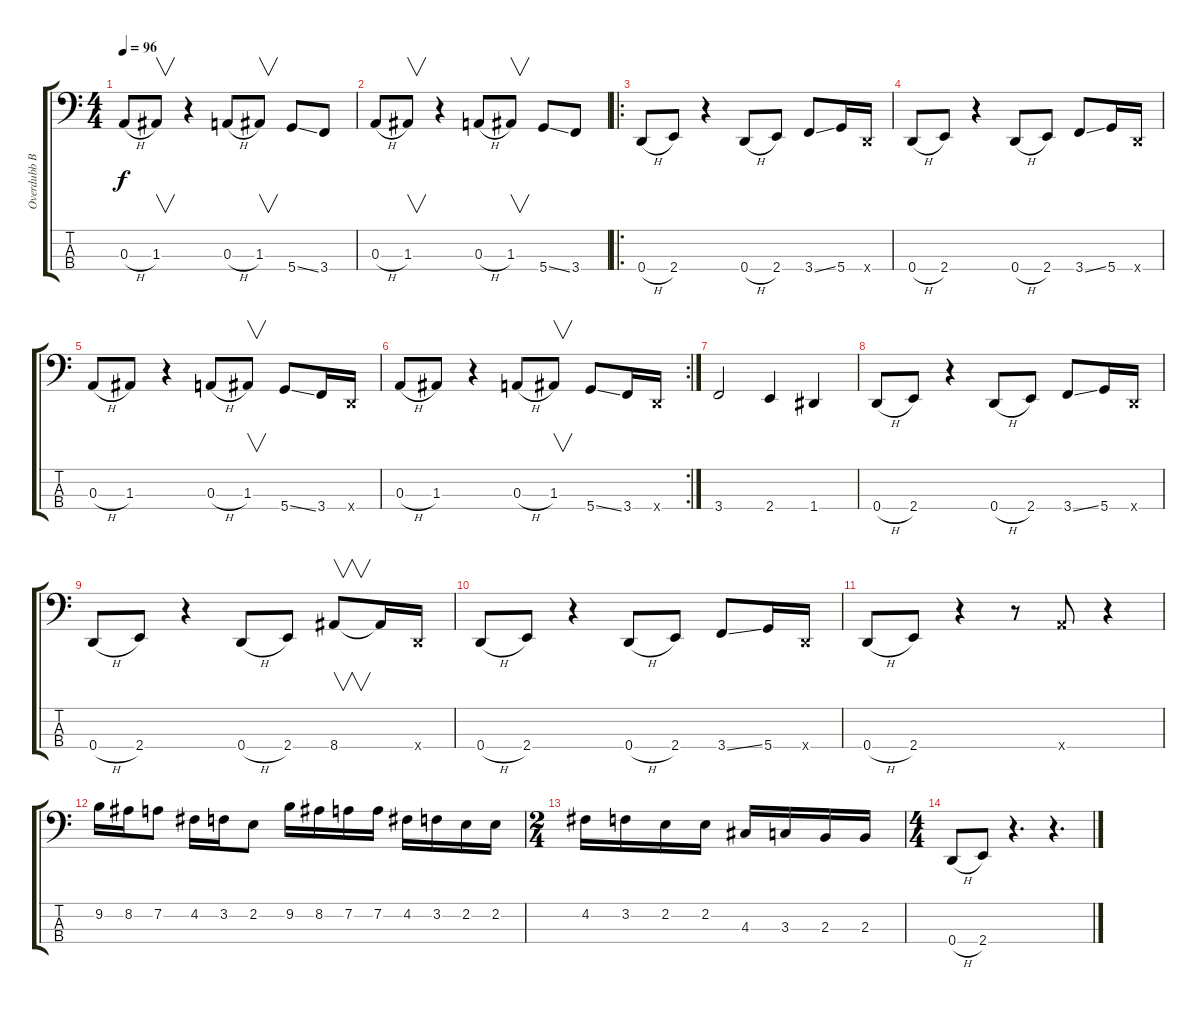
\track ("Overdubb Bass" "Overdubb B") {instrument electricbassfinger}
\staff {score tabs}
\tuning (G2 D2 A1 D1) {hide}
\ts (4 4)
\tempo 96
\clef f4
\ks c
0.3{h}.8{dy f} 1.3.8{v} r.4 0.3{h}.8 1.3.8{v} 5.4{ss}.8 3.4.8 |
0.3{h}.8 1.3.8{v} r.4 0.3{h}.8 1.3.8{v} 5.4{ss}.8 3.4.8 |
\ro
0.4{h}.8 2.4.8 r.4 0.4{h}.8 2.4.8 3.4{ss}.8 5.4.16 0.4{x}.16 |
0.4{h}.8 2.4.8 r.4 0.4{h}.8 2.4.8 3.4{ss}.8 5.4.16 0.4{x}.16 |
0.3{h}.8 1.3.8 r.4 0.3{h}.8 1.3.8{v} 5.4{ss}.8 3.4.16 0.4{x}.16 |
\rc 2
0.3{h}.8 1.3.8 r.4 0.3{h}.8 1.3.8{v} 5.4{ss}.8 3.4.16 0.4{x}.16 |
3.4.2 2.4.4 1.4.4 |
0.4{h}.8 2.4.8 r.4 0.4{h}.8 2.4.8 3.4{ss}.8 5.4.16 0.4{x}.16 |
0.4{h}.8 2.4.8 r.4 0.4{h}.8 2.4.8 8.4.8{v} 8.4{t}.16 0.4{x}.16 |
0.4{h}.8 2.4.8 r.4 0.4{h}.8 2.4.8 3.4{ss}.8 5.4.16 0.4{x}.16 |
0.4{h}.8 2.4.8 r.4 r.8 7.4{x}.8 r.4 |
9.2.16 8.2.16 7.2.8 4.2.16 3.2.16 2.2.8 9.2.16 8.2.16 7.2.16 7.2.16 4.2.16 3.2.16 2.2.16 2.2.16 |
\ts (2 4)
4.2.16 3.2.16 2.2.16 2.2.16 4.3.16 3.3.16 2.3.16 2.3.16 |
\ts (4 4)
0.4{h}.8 2.4.8 r.4{d} r.4{d}
